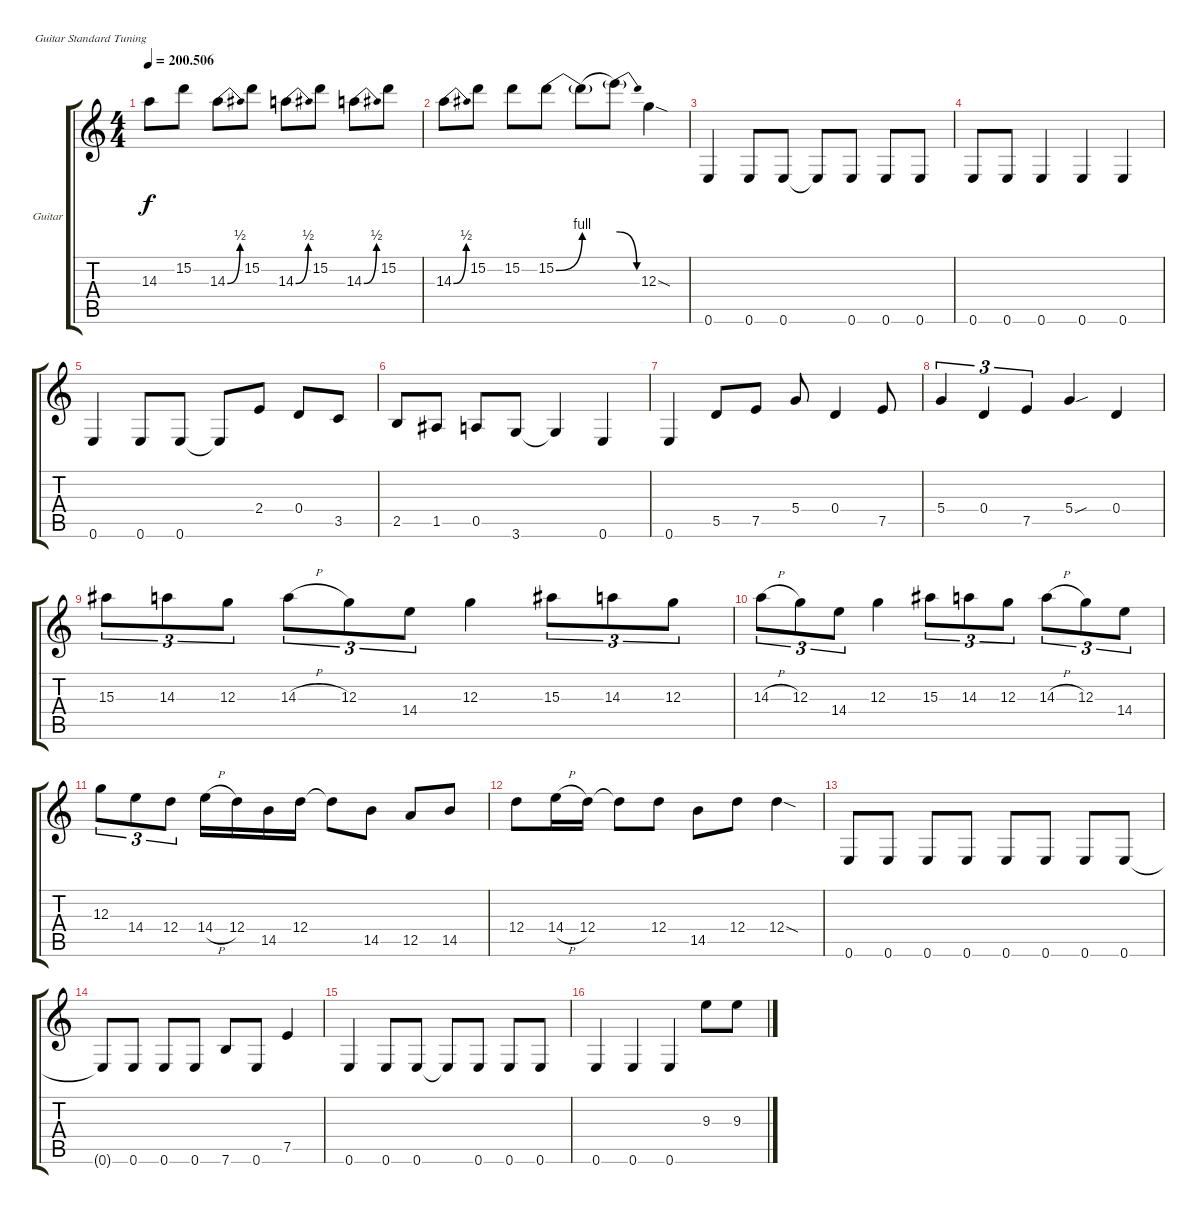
\bracketExtendMode groupsimilarinstruments
\firstSystemTrackNameOrientation horizontal
\otherSystemsTrackNameOrientation horizontal
\track ("Guitar Arrangement" "Guitar") {mute instrument electricguitarclean}
\staff {score tabs}
\tuning (E4 B3 G3 D3 A2 E2)
\ts (4 4)
\tempo
200.506
\accidentals auto
\clef g2
\ottava regular
\simile none
\ks c
14.3{t}.8{dy f} 15.2.8 14.3{be (bend 0 0 60 2)}.8 15.2.8 14.3{be (bend 0 0 60 2)}.8 15.2.8 14.3{be (bend 0 0 60 2)}.8 15.2.8 |
14.3{be (bend 0 0 60 2)}.8 15.2.8 15.2.8 15.2{be (bend 14.399999999999999 0 37.8 4)}.8 15.2{be (hold 0 0 60 0) t}.8 15.2{be (release 9.6 4 48.6 0) t}.8 12.3{sod}.4 |
0.6.4 0.6.8 0.6.8 0.6{t}.8 0.6.8 0.6.8 0.6.8 |
0.6.8 0.6.8 0.6.4 0.6.4 0.6.4 |
0.6.4 0.6.8 0.6.8 0.6{t}.8 2.4.8 0.4.8 3.5.8 |
2.5.8 1.5.8 0.5.8 3.6.8 3.6{t}.4 0.6.4 |
0.6.4 5.5.8 7.5.8 5.4.8 0.4.4 7.5.8 |
5.4.4{tu (3 2)} 0.4.4{tu (3 2)} 7.5.4{tu (3 2)} 5.4{sou}.4 0.4.4 |
15.3.8{tu (3 2)} 14.3.8{tu (3 2)} 12.3.8{tu (3 2)} 14.3{h}.8{tu (3 2)} 12.3.8{tu (3 2)} 14.4.8{tu (3 2)} 12.3.4 15.3.8{tu (3 2)} 14.3.8{tu (3 2)} 12.3.8{tu (3 2)} |
14.3{h}.8{tu (3 2)} 12.3.8{tu (3 2)} 14.4.8{tu (3 2)} 12.3.4 15.3.8{tu (3 2)} 14.3.8{tu (3 2)} 12.3.8{tu (3 2)} 14.3{h}.8{tu (3 2)} 12.3.8{tu (3 2)} 14.4.8{tu (3 2)} |
12.3.8{tu (3 2)} 14.4.8{tu (3 2)} 12.4.8{tu (3 2)} 14.4{h}.16 12.4.16 14.5.16 12.4.16 12.4{t}.8 14.5.8 12.5.8 14.5.8 |
12.4.8 14.4{h}.16 12.4.16 12.4{t}.8 12.4.8 14.5.8 12.4.8 12.4{sod}.4 |
0.6.8 0.6.8 0.6.8 0.6.8 0.6.8 0.6.8 0.6.8 0.6.8 |
0.6{t}.8 0.6.8 0.6.8 0.6.8 7.6.8 0.6.8 7.5.4 |
0.6.4 0.6.8 0.6.8 0.6{t}.8 0.6.8 0.6.8 0.6.8 |
0.6.4 0.6.4 0.6.4 9.3.8 9.3.8
